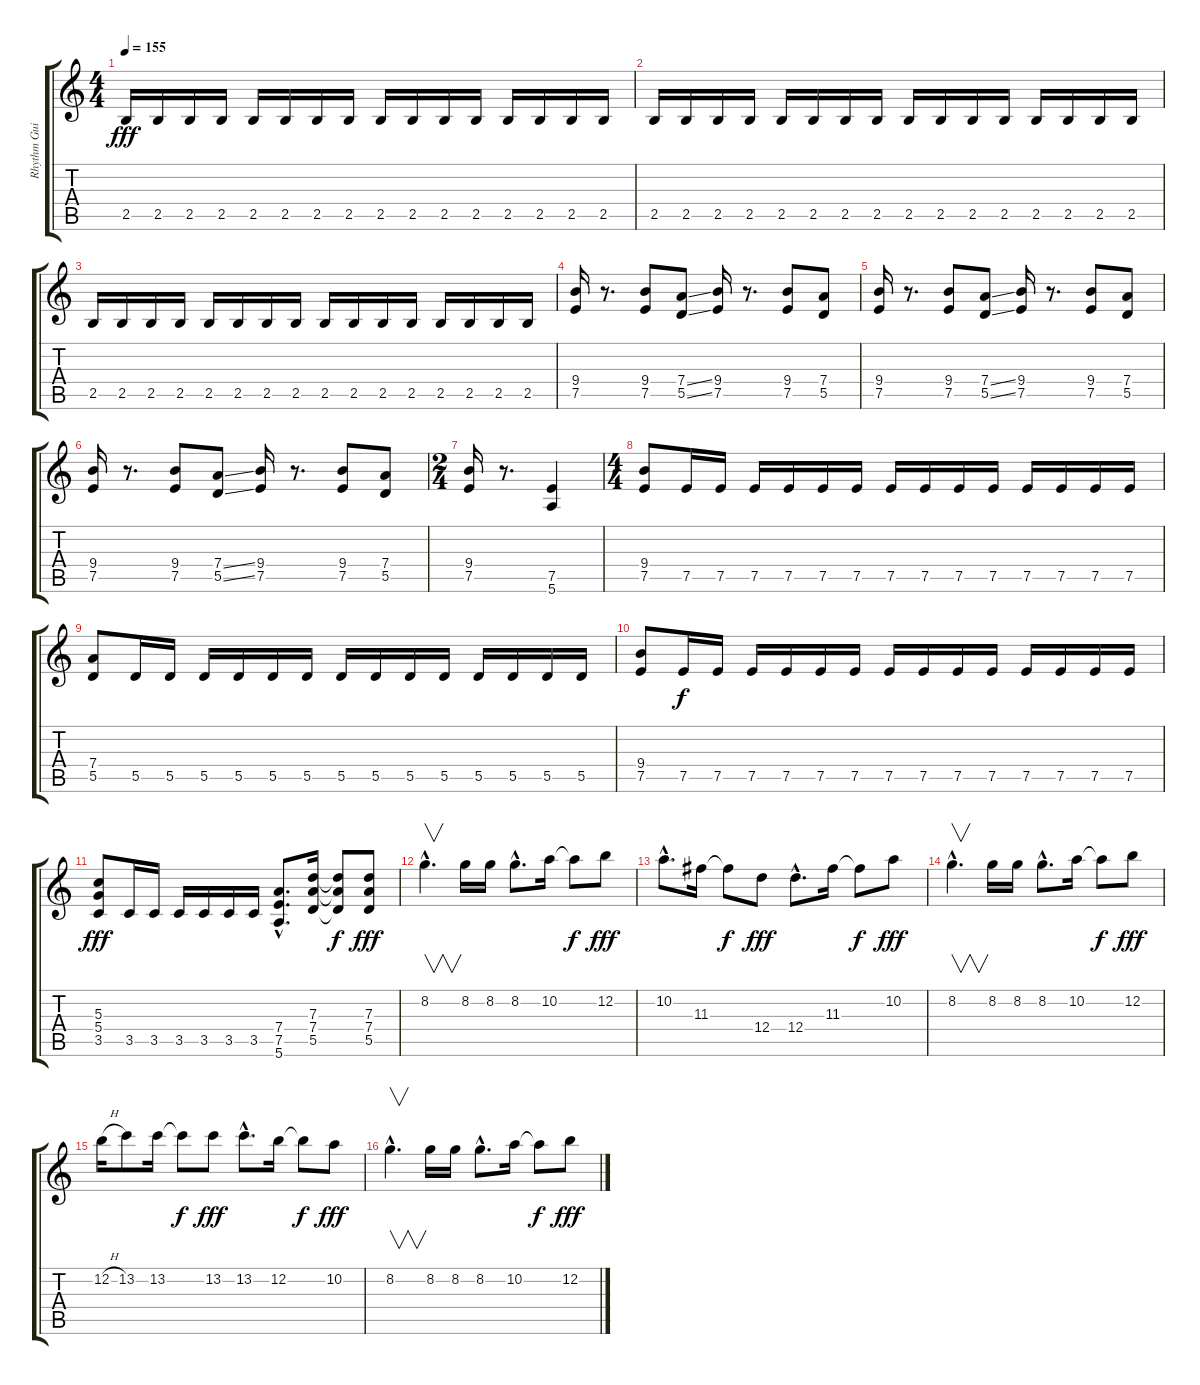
\track ("Rhythm Guitar" "Rhythm Gui") {instrument distortionguitar}
\staff {score tabs}
\tuning (E4 B3 G3 D3 A2 E2) {hide}
\ts (4 4)
\tempo 155
\clef g2
\ks c
2.5.16{dy fff} 2.5.16 2.5.16 2.5.16 2.5.16 2.5.16 2.5.16 2.5.16 2.5.16 2.5.16 2.5.16 2.5.16 2.5.16 2.5.16 2.5.16 2.5.16 |
2.5.16 2.5.16 2.5.16 2.5.16 2.5.16 2.5.16 2.5.16 2.5.16 2.5.16 2.5.16 2.5.16 2.5.16 2.5.16 2.5.16 2.5.16 2.5.16 |
2.5.16 2.5.16 2.5.16 2.5.16 2.5.16 2.5.16 2.5.16 2.5.16 2.5.16 2.5.16 2.5.16 2.5.16 2.5.16 2.5.16 2.5.16 2.5.16 |
(9.4 7.5).16 r.8{d} (9.4 7.5).8 (7.4{ss} 5.5{ss}).8 (9.4 7.5).16 r.8{d} (9.4 7.5).8 (7.4 5.5).8 |
(9.4 7.5).16 r.8{d} (9.4 7.5).8 (7.4{ss} 5.5{ss}).8 (9.4 7.5).16 r.8{d} (9.4 7.5).8 (7.4 5.5).8 |
(9.4 7.5).16 r.8{d} (9.4 7.5).8 (7.4{ss} 5.5{ss}).8 (9.4 7.5).16 r.8{d} (9.4 7.5).8 (7.4 5.5).8 |
\ts (2 4)
(9.4 7.5).16 r.8{d} (7.5 5.6).4 |
\ts (4 4)
(9.4 7.5).8 7.5.16 7.5.16 7.5.16 7.5.16 7.5.16 7.5.16 7.5.16 7.5.16 7.5.16 7.5.16 7.5.16 7.5.16 7.5.16 7.5.16 |
(7.4 5.5).8 5.5.16 5.5.16 5.5.16 5.5.16 5.5.16 5.5.16 5.5.16 5.5.16 5.5.16 5.5.16 5.5.16 5.5.16 5.5.16 5.5.16 |
(9.4 7.5).8 7.5.16{dy f} 7.5.16 7.5.16 7.5.16 7.5.16 7.5.16 7.5.16 7.5.16 7.5.16 7.5.16 7.5.16 7.5.16 7.5.16 7.5.16 |
(5.3 5.4 3.5).8{dy fff} 3.5.16 3.5.16 3.5.16 3.5.16 3.5.16 3.5.16 (7.4{hac} 7.5{hac} 5.6{hac}).8{d} (7.3 7.4 5.5).16 (7.3{t} 7.4{t} 5.5{t}).8{dy f} (7.3 7.4 5.5).8{dy fff} |
8.2{hac}.4{v d balance 4} 8.2.16 8.2.16 8.2{hac}.8{d} 10.2.16 10.2{t}.8{dy f} 12.2.8{dy fff} |
10.2{hac}.8{d} 11.3.16 11.3{t}.8{dy f} 12.4.8{dy fff} 12.4{hac}.8{d} 11.3.16 11.3{t}.8{dy f} 10.2.8{dy fff} |
8.2{hac}.4{v d} 8.2.16 8.2.16 8.2{hac}.8{d} 10.2.16 10.2{t}.8{dy f} 12.2.8{dy fff} |
12.2{h}.16 13.2.8 13.2.16 13.2{t}.8{dy f} 13.2.8{dy fff} 13.2{hac}.8{d} 12.2.16 12.2{t}.8{dy f} 10.2.8{dy fff} |
8.2{hac}.4{v d} 8.2.16 8.2.16 8.2{hac}.8{d} 10.2.16 10.2{t}.8{dy f} 12.2.8{dy fff}
